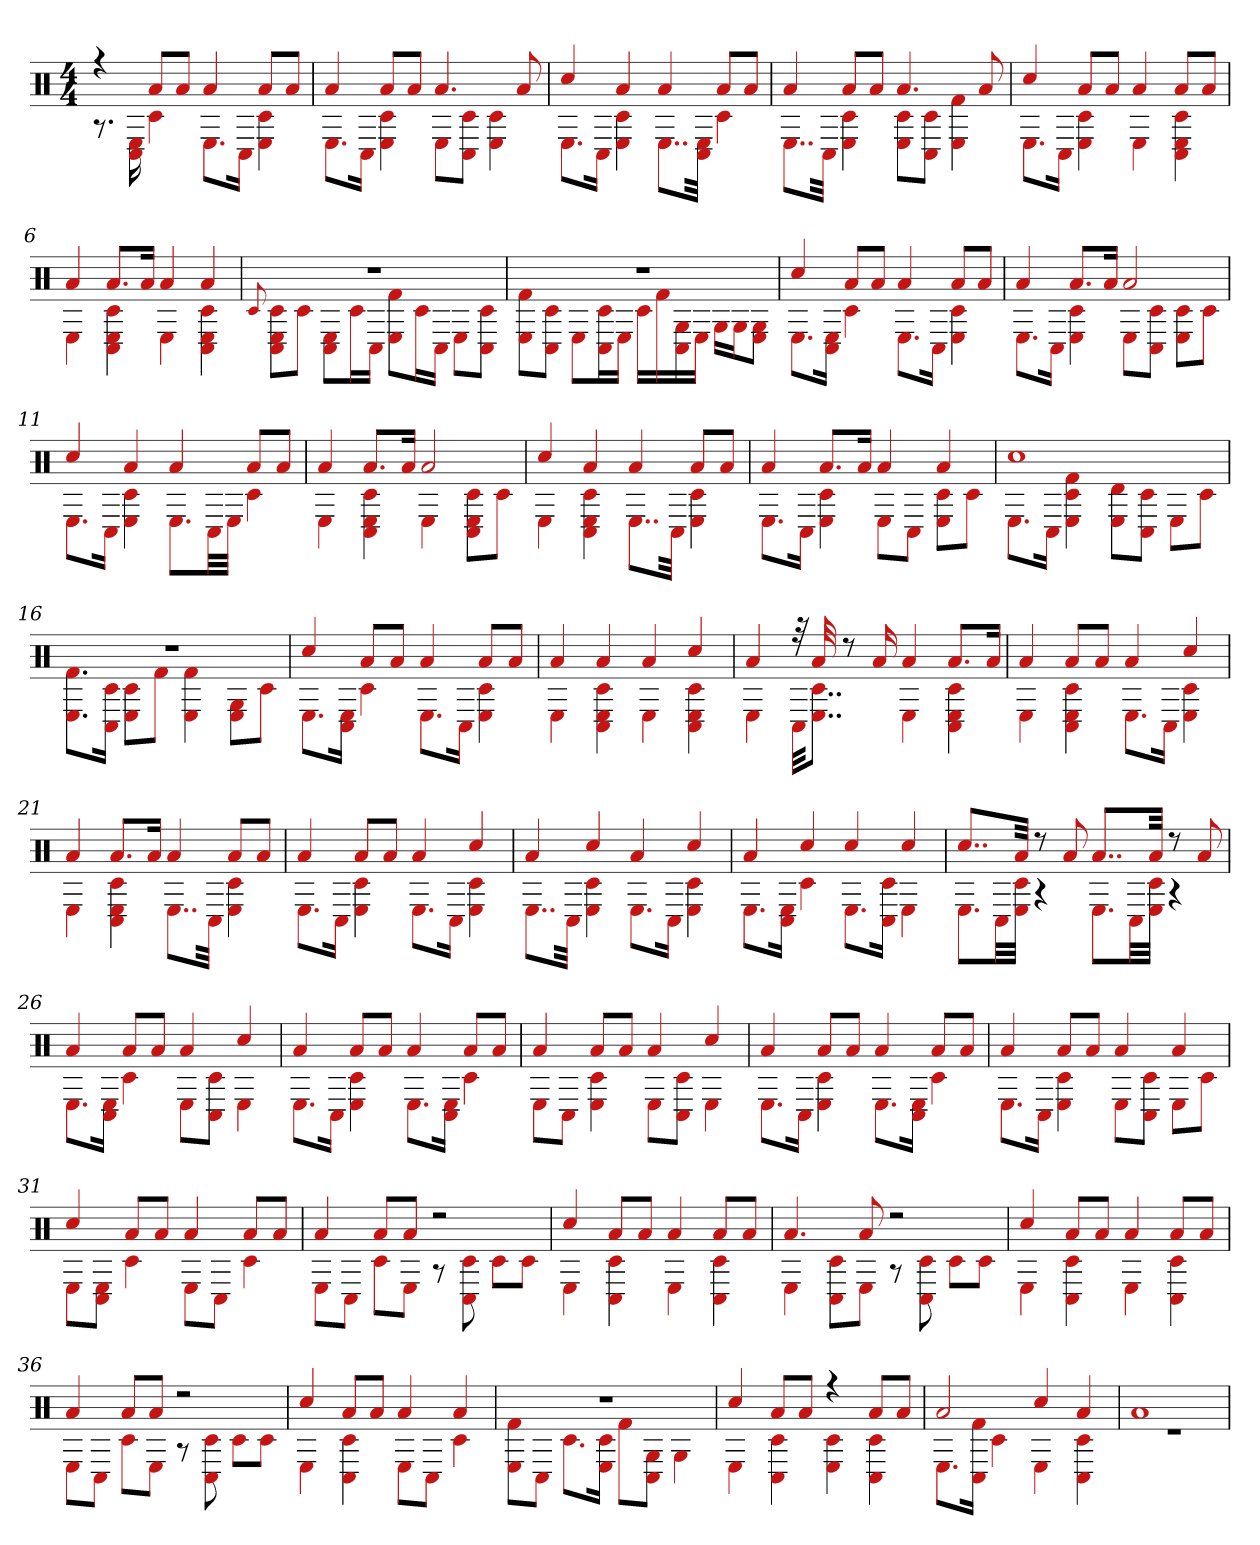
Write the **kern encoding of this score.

**kern
*part1
*staff1
*clefX
*k[]
*M4/4
=1
*^
4r	8.r
.	16C# 16E
8aL	4c#
8aJ	.
4a	8.EL
.	16C#Jk
8aL	4c# 4E
8aJ	.
=2	=2
4a	8.EL
.	16C#Jk
8aL	4E 4c#
8aJ	.
4.a	8EL
.	8c# 8C#J
.	4E 4c#
8a	.
=3	=3
4cc#	8.EL
.	16C#Jk
4a	4E 4c#
4a	8..EL
.	32C# 32EJkk
8aL	4c#
8aJ	.
=4	=4
4a	8..EL
.	32C#Jkk
8aL	4c# 4E
8aJ	.
4.a	8c# 8EL
.	8c# 8C#J
.	4E 4f#
8a	.
=5	=5
4cc#	8.EL
.	16C#Jk
8aL	4E 4c#
8aJ	.
4a	4E
8aL	4C# 4E 4c#
8aJ	.
=6	=6
4a	4E
8.aL	4C# 4E 4c#
16aJk	.
4a	4E
4a	4C# 4E 4c#
=7	=7
.	8qqc#
1r	8C# 8E 8c#L
.	8c#J
.	8C# 8EL
.	16c#L
.	16C#JJ
.	8E 8f#L
.	16c#L
.	16C#JJ
.	8EL
.	8c# 8C#J
=8	=8
1r	8E 8f#L
.	8c# 8C#J
.	8EL
.	16c# 16C#L
.	16EJJ
.	16c#LL
.	16f#
.	16C# 16G
.	16EJJ
.	16GLL
.	16GJ
.	8G 8EJ
=9	=9
4cc#	8.EL
.	16C# 16EJk
8aL	4c#
8aJ	.
4a	8.EL
.	16C#Jk
8aL	4c# 4E
8aJ	.
=10	=10
4a	8.EL
.	16C#Jk
8.aL	4E 4c#
16aJk	.
2a	8EL
.	8c# 8C#J
.	8E 8c#L
.	8c#J
=11	=11
4cc#	8.EL
.	16C#Jk
4a	4E 4c#
4a	8.EL
.	32C#LL
.	32EJJJ
8aL	4c#
8aJ	.
=12	=12
4a	4E
8.aL	4C# 4E 4c#
16aJk	.
2a	4E
.	8C# 8c# 8EL
.	8c#J
=13	=13
4cc#	4E
4a	4C# 4c# 4E
4a	8..EL
.	32C#Jkk
8aL	4c# 4E
8aJ	.
=14	=14
4a	8.EL
.	16C#Jk
8.aL	4E 4c#
16aJk	.
4a	8EL
.	8C#J
4a	8E 8c#L
.	8c#J
=15	=15
1cc#	8.EL
.	16C#Jk
.	4E 4c# 4f#
.	8E 8dL
.	8c# 8C#J
.	8EL
.	8c#J
=16	=16
1r	8.E 8.f#L
.	16c# 16C#Jk
.	8E 8c#L
.	8f#J
.	4E 4f#
.	8E 8GL
.	8c#J
=17	=17
4cc#	8.EL
.	16C# 16EJk
8aL	4c#
8aJ	.
4a	8.EL
.	16C#Jk
8aL	4c# 4E
8aJ	.
=18	=18
4a	4E
4a	4C# 4c# 4E
4a	4E
4cc#	4C# 4c# 4E
=19	=19
4a	4E
32r	32C#KKL
32a	8..c# 8..EJ
8r	.
16a	.
4a	4E
8.aL	4C# 4E 4c#
16aJk	.
=20	=20
4a	4E
8aL	4C# 4E 4c#
8aJ	.
4a	8.EL
.	16C#Jk
4cc#	4E 4c#
=21	=21
4a	4E
8.aL	4C# 4E 4c#
16aJk	.
4a	8..EL
.	32C#Jkk
8aL	4c# 4E
8aJ	.
=22	=22
4a	8.EL
.	16C#Jk
8aL	4E 4c#
8aJ	.
4a	8.EL
.	16C#Jk
4cc#	4E 4c#
=23	=23
4a	8..EL
.	32C#Jkk
4cc#	4E 4c#
4a	8.EL
.	16C#Jk
4cc#	4E 4c#
=24	=24
4a	8.EL
.	16C# 16EJk
4cc#	4c#
4cc#	8.EL
.	16C# 16c#Jk
4cc#	4E
=25	=25
8..cc#L	8.EL
.	32C#LL
32aJkk	32E 32c#JJJ
8r	4r
8a	.
8..aL	8.EL
.	32C#LL
32aJkk	32c# 32EJJJ
8r	4r
8a	.
=26	=26
4a	8.EL
.	16C# 16EJk
8aL	4c#
8aJ	.
4a	8EL
.	8C# 8c#J
4cc#	4E
=27	=27
4a	8.EL
.	16C#Jk
8aL	4c# 4E
8aJ	.
4a	8.EL
.	16C# 16EJk
8aL	4c#
8aJ	.
=28	=28
4a	8EL
.	8C#J
8aL	4E 4c#
8aJ	.
4a	8EL
.	8C# 8c#J
4cc#	4E
=29	=29
4a	8.EL
.	16C#Jk
8aL	4c# 4E
8aJ	.
4a	8.EL
.	16C# 16EJk
8aL	4c#
8aJ	.
=30	=30
4a	8.EL
.	16C#Jk
8aL	4E 4c#
8aJ	.
4a	8EL
.	8c# 8C#J
4a	8EL
.	8c#J
=31	=31
4cc#	8EL
.	8C# 8EJ
8aL	4c#
8aJ	.
4a	8EL
.	8C#J
8aL	4c#
8aJ	.
=32	=32
4a	8EL
.	8C#J
8aL	8c#L
8aJ	8EJ
2r	8r
.	8c# 8C#
.	8c#L
.	8c#J
=33	=33
4cc#	4E
8aL	4C# 4c#
8aJ	.
4a	4E
8aL	4C# 4c#
8aJ	.
=34	=34
4.a	4E
.	8C# 8c#L
8a	8EJ
2r	8r
.	8c# 8C#
.	8c#L
.	8c#J
=35	=35
4cc#	4E
8aL	4C# 4c#
8aJ	.
4a	4E
8aL	4C# 4c#
8aJ	.
=36	=36
4a	8EL
.	8C#J
8aL	8c#L
8aJ	8EJ
2r	8r
.	8c# 8C#
.	8c#L
.	8c#J
=37	=37
4cc#	4E
8aL	4C# 4c#
8aJ	.
4a	8EL
.	8C#J
4a	4c#
=38	=38
1r	8E 8f#L
.	8C#J
.	8.c#L
.	16E 16c#Jk
.	8f#L
.	8G 8C#J
.	4G
=39	=39
4cc#	4E
8aL	4C# 4c#
8aJ	.
4r	4E 4c#
8aL	4C# 4c#
8aJ	.
=40	=40
2a	8.EL
.	16f# 16C#Jk
.	4c#
4cc#	4E
4a	4C# 4c#
=41	=41
1a	1r
*v	*v
=
*-
